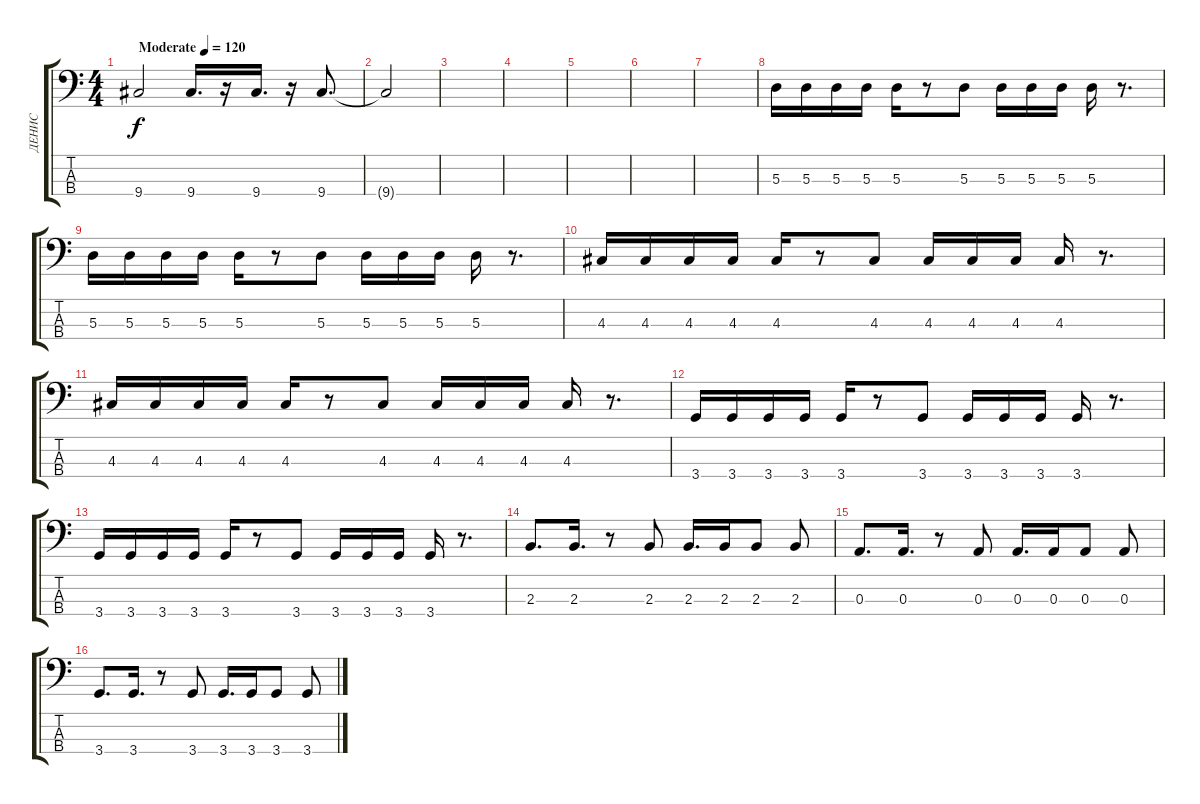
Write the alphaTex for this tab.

\track ("ДЕНИС" "ДЕНИС") {instrument electricbassfinger}
\staff {score tabs}
\tuning (G2 D2 A1 E1) {hide}
\ts (4 4)
\tempo (120 "Moderate")
\tempo 110
\tempo (120 "Moderate")
\clef f4
\ks c
9.4.2{dy f instrument electricbassfinger} 9.4.16{d} r.16 9.4.16{d} r.16 9.4.8{d} |
9.4{t}.2 |
|
|
|
|
|
5.3.16 5.3.16 5.3.16 5.3.16 5.3.16 r.8 5.3.8 5.3.16 5.3.16 5.3.16 5.3.16 r.8{d} |
5.3.16 5.3.16 5.3.16 5.3.16 5.3.16 r.8 5.3.8 5.3.16 5.3.16 5.3.16 5.3.16 r.8{d} |
4.3.16 4.3.16 4.3.16 4.3.16 4.3.16 r.8 4.3.8 4.3.16 4.3.16 4.3.16 4.3.16 r.8{d} |
4.3.16 4.3.16 4.3.16 4.3.16 4.3.16 r.8 4.3.8 4.3.16 4.3.16 4.3.16 4.3.16 r.8{d} |
3.4.16 3.4.16 3.4.16 3.4.16 3.4.16 r.8 3.4.8 3.4.16 3.4.16 3.4.16 3.4.16 r.8{d} |
3.4.16 3.4.16 3.4.16 3.4.16 3.4.16 r.8 3.4.8 3.4.16 3.4.16 3.4.16 3.4.16 r.8{d} |
2.3.8{d} 2.3.16{d} r.8 2.3.8 2.3.16{d} 2.3.16 2.3.8 2.3.8 |
0.3.8{d} 0.3.16{d} r.8 0.3.8 0.3.16{d} 0.3.16 0.3.8 0.3.8 |
3.4.8{d} 3.4.16{d} r.8 3.4.8 3.4.16{d} 3.4.16 3.4.8 3.4.8
